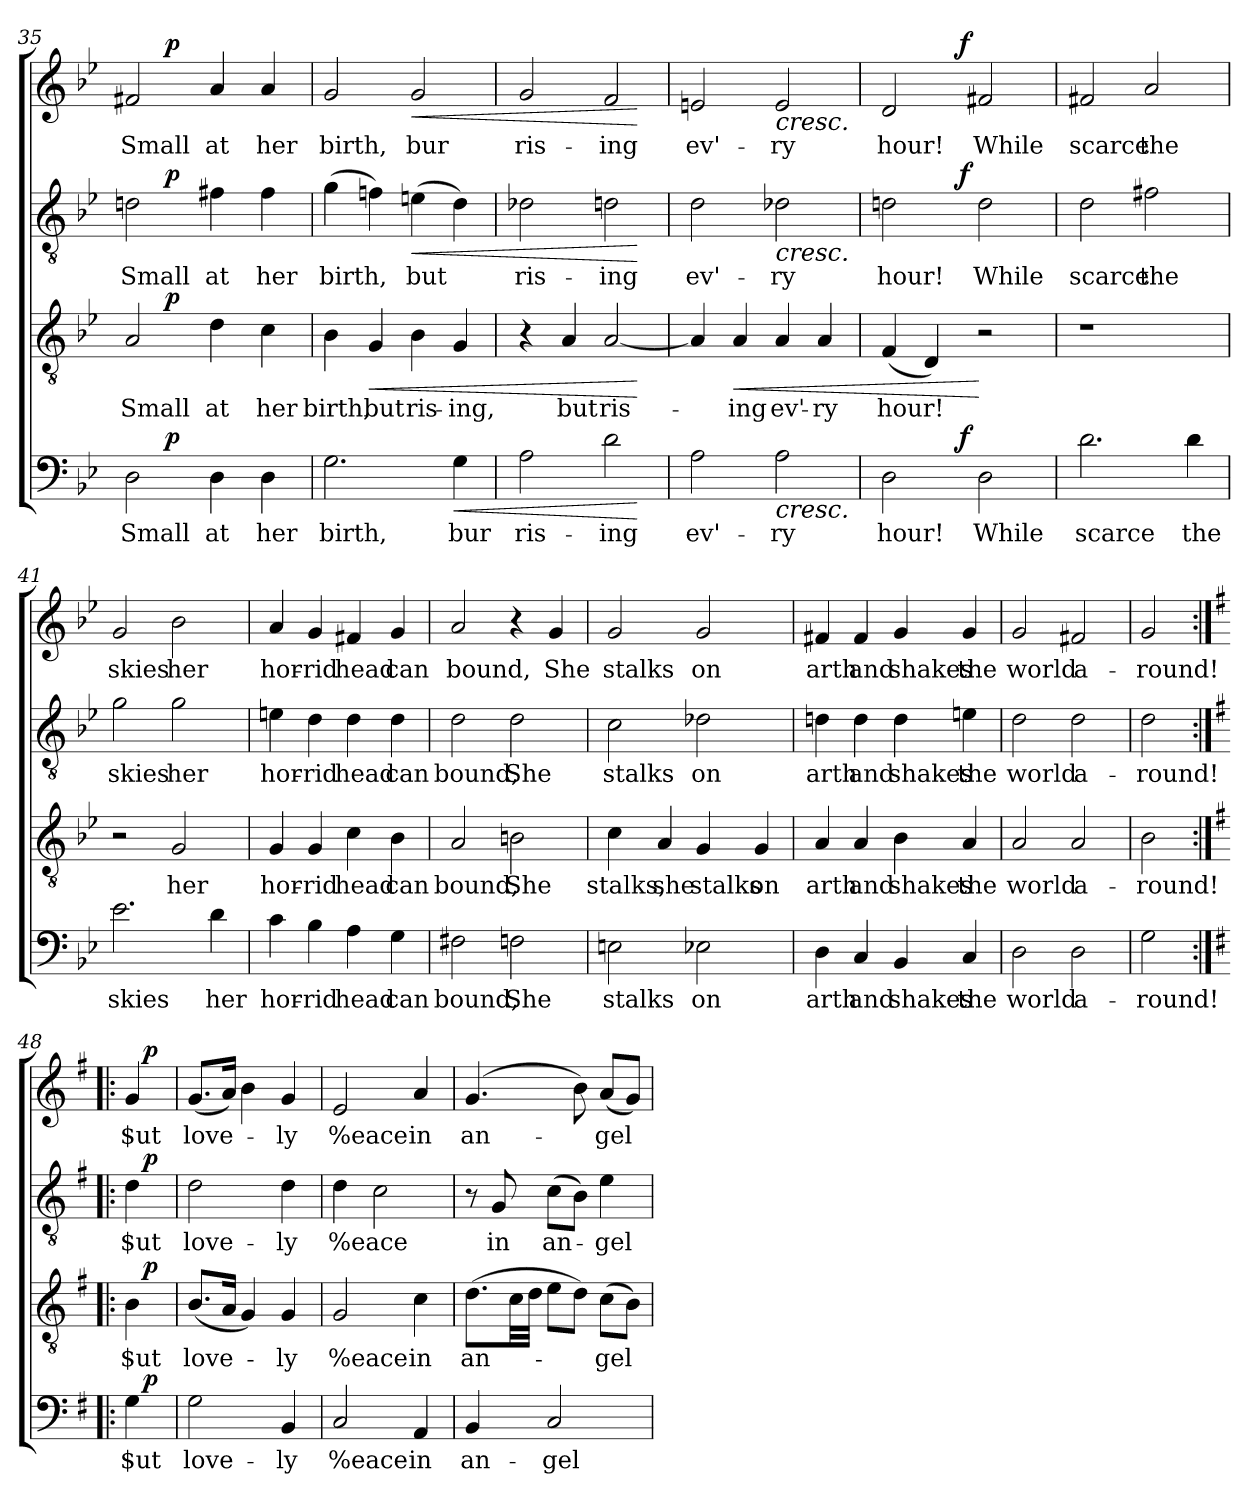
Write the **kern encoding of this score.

**kern	**text	**dynam	**kern	**text	**dynam	**kern	**text	**dynam	**kern	**text	**dynam
*part4	*part4	*part4	*part3	*part3	*part3	*part2	*part2	*part2	*part1	*part1	*part1
*staff4	*staff4	*staff4	*staff3	*staff3	*staff3	*staff2	*staff2	*staff2	*staff1	*staff1	*staff1
*clefF4	*	*	*clefGv2	*	*	*clefGv2	*	*	*clefG2	*	*
*k[b-e-]	*	*	*k[b-e-]	*	*	*k[b-e-]	*	*	*k[b-e-]	*	*
*B-:	*	*	*B-:	*	*	*B-:	*	*	*B-:	*	*
=35	=35	=35	=35	=35	=35	=35	=35	=35	=35	=35	=35
!	!LO:LY:b	!	!	!LO:LY:b	!	!	!LO:LY:b	!	!	!LO:LY:b	!
*^	*	*	*^	*	*	*^	*	*	*^	*	*
2D\	8..ryy	Small	.	2A/	8..ryy	Small	.	2dn\	8..ryy	Small	.	2f#X/	8..ryy	Small	.
!	!	!	!LO:DY:a	!	!	!	!LO:DY:a	!	!	!	!LO:DY:a	!	!	!	!LO:DY:a
.	2ryy	.	p	.	2ryy	.	p	.	2ryy	.	p	.	2ryy	.	p
!	!	!LO:LY:b	!	!	!	!LO:LY:b	!	!	!	!LO:LY:b	!	!	!	!LO:LY:b	!
4D\	.	at	.	4d\	.	at	.	4f#X\	.	at	.	4a/	.	at	.
.	4ryy	.	.	.	4ryy	.	.	.	4ryy	.	.	.	4ryy	.	.
!	!	!LO:LY:b	!	!	!	!LO:LY:b	!	!	!	!LO:LY:b	!	!	!	!LO:LY:b	!
4D\	.	her	.	4c\	.	her	.	4f#\	.	her	.	4a/	.	her	.
.	32ryy	.	.	.	32ryy	.	.	.	32ryy	.	.	.	32ryy	.	.
=36	=36	=36	=36	=36	=36	=36	=36	=36	=36	=36	=36	=36	=36	=36	=36
!	!	!LO:LY:b	!	!	!	!LO:LY:b	!	!	!	!LO:LY:b	!	!	!	!LO:LY:b	!
*v	*v	*	*	*	*	*	*	*v	*v	*	*	*v	*v	*	*
*	*	*	*v	*v	*	*	*	*	*	*	*	*
2.G\	birth,	.	4B-\	birth,	.	(>4g\	birth,	.	2g/	birth,	.
!	!	!	!	!LO:LY:b	!LO:HP:b	!	!	!	!	!	!
.	.	.	4G/	but	<	4fn\)	.	.	.	.	.
!	!	!	!	!LO:LY:b	!	!	!LO:LY:b	!LO:HP:b	!	!LO:LY:b	!LO:HP:b
.	.	.	4B-\	ris-	.	(>4en\	but	<	2g/	bur	<
!	!LO:LY:b	!LO:HP:b	!	!LO:LY:b	!	!	!	!	!	!	!
4G\	bur	<	4G/	-ing,	.	4d\)	.	.	.	.	.
=37	=37	=37	=37	=37	=37	=37	=37	=37	=37	=37	=37
!	!LO:LY:b	!	!	!	!	!	!LO:LY:b	!	!	!LO:LY:b	!
2A\	ris-	.	4r	.	.	2d-X\	ris-	.	2g/	ris-	.
!	!	!	!	!LO:LY:b	!	!	!	!	!	!	!
.	.	.	4A/	but	.	.	.	.	.	.	.
!	!LO:LY:b	!	!	!LO:LY:b	!	!	!LO:LY:b	!	!	!LO:LY:b	!
2d\	-ing	.	[<2A/	ris-	.	2dn\	-ing	.	2f/	-ing	.
.	.	[	.	.	[	.	.	[	.	.	[
!!LO:LB:g=z
=38	=38	=38	=38	=38	=38	=38	=38	=38	=38	=38	=38
!	!LO:LY:b	!	!	!	!	!	!LO:LY:b	!	!	!LO:LY:b	!
2A\	ev'-	.	4A/]	.	.	2d\	ev'-	.	2en/	ev'-	.
!	!	!	!	!LO:LY:b	!LO:HP:b	!	!	!	!	!	!
.	.	.	4A/	-ing	<	.	.	.	.	.	.
!	!LO:LY:b	!LO:HP:b	!	!LO:LY:b	!	!	!LO:LY:b	!LO:HP:b	!	!LO:LY:b	!LO:HP:b
2A\	-ry	<	4A/	ev'-	.	2d-X\	-ry	<	2e/	-ry	<
!	!	!	!	!LO:LY:b	!	!	!	!	!	!	!
.	.	.	4A/	-ry	.	.	.	.	.	.	.
=39	=39	=39	=39	=39	=39	=39	=39	=39	=39	=39	=39
!	!LO:LY:b	!	!	!LO:LY:b	!	!	!LO:LY:b	!	!	!LO:LY:b	!
*^	*	*	*	*	*	*^	*	*	*^	*	*
2D\	4..ryy	hour!	.	(<4F/	hour!	.	2dn\	4..ryy	hour!	.	2d/	4..ryy	hour!	.
.	.	.	.	4D/)	.	.	.	.	.	.	.	.	.	.
!	!	!	!LO:DY:a	!	!	!	!	!	!	!LO:DY:a	!	!	!	!LO:DY:a
.	2ryy	.	f	.	.	.	.	2ryy	.	f	.	2ryy	.	f
!	!	!LO:LY:b	!	!	!	!	!	!	!LO:LY:b	!	!	!	!LO:LY:b	!
2D\	.	While	[	2r	.	[	2d\	.	While	[	2f#X/	.	While	[
.	16ryy	.	.	.	.	.	.	16ryy	.	.	.	16ryy	.	.
=40	=40	=40	=40	=40	=40	=40	=40	=40	=40	=40	=40	=40	=40	=40
!	!	!LO:LY:b	!	!	!	!	!	!	!LO:LY:b	!	!	!	!LO:LY:b	!
*	*	*	*	*	*	*	*v	*v	*	*	*	*	*	*
*v	*v	*	*	*	*	*	*	*	*	*v	*v	*	*
2.d\	scarce	.	1r	.	.	2d\	scarce	.	2f#X/	scarce	.
!	!	!	!	!	!	!	!LO:LY:b	!	!	!LO:LY:b	!
.	.	.	.	.	.	2f#X\	the	.	2a/	the	.
!	!LO:LY:b	!	!	!	!	!	!	!	!	!	!
4d\	the	.	.	.	.	.	.	.	.	.	.
=41	=41	=41	=41	=41	=41	=41	=41	=41	=41	=41	=41
!	!LO:LY:b	!	!	!	!	!	!LO:LY:b	!	!	!LO:LY:b	!
2.e-\	skies	.	2r	.	.	2g\	skies	.	2g/	skies	.
!	!	!	!	!LO:LY:b	!	!	!LO:LY:b	!	!	!LO:LY:b	!
.	.	.	2G/	her	.	2g\	her	.	2b-\	her	.
!	!LO:LY:b	!	!	!	!	!	!	!	!	!	!
4d\	her	.	.	.	.	.	.	.	.	.	.
=42	=42	=42	=42	=42	=42	=42	=42	=42	=42	=42	=42
!	!LO:LY:b	!	!	!LO:LY:b	!	!	!LO:LY:b	!	!	!LO:LY:b	!
4c\	hor-	.	4G/	hor-	.	4en\	hor-	.	4a/	hor-	.
!	!LO:LY:b	!	!	!LO:LY:b	!	!	!LO:LY:b	!	!	!LO:LY:b	!
4B-\	-rid	.	4G/	-rid	.	4d\	-rid	.	4g/	-rid	.
!	!LO:LY:b	!	!	!LO:LY:b	!	!	!LO:LY:b	!	!	!LO:LY:b	!
4A\	head	.	4c\	head	.	4d\	head	.	4f#X/	head	.
!	!LO:LY:b	!	!	!LO:LY:b	!	!	!LO:LY:b	!	!	!LO:LY:b	!
4G\	can	.	4B-\	can	.	4d\	can	.	4g/	can	.
!!LO:LB:g=z
=43	=43	=43	=43	=43	=43	=43	=43	=43	=43	=43	=43
!	!LO:LY:b	!	!	!LO:LY:b	!	!	!LO:LY:b	!	!	!LO:LY:b	!
2F#X\	bound,	.	2A/	bound,	.	2d\	bound,	.	2a/	bound,	.
!	!LO:LY:b	!	!	!LO:LY:b	!	!	!LO:LY:b	!	!	!	!
2Fn\	She	.	2Bn\	She	.	2d\	She	.	4r	.	.
!	!	!	!	!	!	!	!	!	!	!LO:LY:b	!
.	.	.	.	.	.	.	.	.	4g/	She	.
=44	=44	=44	=44	=44	=44	=44	=44	=44	=44	=44	=44
!	!LO:LY:b	!	!	!LO:LY:b	!	!	!LO:LY:b	!	!	!LO:LY:b	!
2En\	stalks	.	4c\	stalks,	.	2c\	stalks	.	2g/	stalks	.
!	!	!	!	!LO:LY:b	!	!	!	!	!	!	!
.	.	.	4A/	she	.	.	.	.	.	.	.
!	!LO:LY:b	!	!	!LO:LY:b	!	!	!LO:LY:b	!	!	!LO:LY:b	!
2E-X\	on	.	4G/	stalks	.	2d-X\	on	.	2g/	on	.
!	!	!	!	!LO:LY:b	!	!	!	!	!	!	!
.	.	.	4G/	on	.	.	.	.	.	.	.
=45	=45	=45	=45	=45	=45	=45	=45	=45	=45	=45	=45
!	!LO:LY:b	!	!	!LO:LY:b	!	!	!LO:LY:b	!	!	!LO:LY:b	!
4D\	arth	.	4A/	arth	.	4dn\	arth	.	4f#X/	arth	.
!	!LO:LY:b	!	!	!LO:LY:b	!	!	!LO:LY:b	!	!	!LO:LY:b	!
4C/	and	.	4A/	and	.	4d\	and	.	4f#/	and	.
!	!LO:LY:b	!	!	!LO:LY:b	!	!	!LO:LY:b	!	!	!LO:LY:b	!
4BB-/	shakes	.	4B-\	shakes	.	4d\	shakes	.	4g/	shakes	.
!	!LO:LY:b	!	!	!LO:LY:b	!	!	!LO:LY:b	!	!	!LO:LY:b	!
4C/	the	.	4A/	the	.	4en\	the	.	4g/	the	.
=46	=46	=46	=46	=46	=46	=46	=46	=46	=46	=46	=46
!	!LO:LY:b	!	!	!LO:LY:b	!	!	!LO:LY:b	!	!	!LO:LY:b	!
2D\	world	.	2A/	world	.	2d\	world	.	2g/	world	.
!	!LO:LY:b	!	!	!LO:LY:b	!	!	!LO:LY:b	!	!	!LO:LY:b	!
2D\	a-	.	2A/	a-	.	2d\	a-	.	2f#X/	a-	.
=47	=47	=47	=47	=47	=47	=47	=47	=47	=47	=47	=47
!	!LO:LY:b	!	!	!LO:LY:b	!	!	!LO:LY:b	!	!	!LO:LY:b	!
2G\	-round!	.	2B-\	-round!	.	2d\	-round!	.	2g/	-round!	.
!!LO:PB:g=z
=48:|!|:	=48:|!|:	=48:|!|:	=48:|!|:	=48:|!|:	=48:|!|:	=48:|!|:	=48:|!|:	=48:|!|:	=48:|!|:	=48:|!|:	=48:|!|:
*k[f#]	*	*	*k[f#]	*	*	*k[f#]	*	*	*k[f#]	*	*
*G:	*	*	*G:	*	*	*G:	*	*	*G:	*	*
!	!	!	!	!	!	!	!	!	!LO:TX:a:i:t=48 Andante sostenuto ed espressivo	!	!
!	!LO:LY:b	!	!	!LO:LY:b	!	!	!LO:LY:b	!	!	!LO:LY:b	!
*^	*	*	*^	*	*	*^	*	*	*^	*	*
4G\	16ryy	$ut	.	4B\	16ryy	$ut	.	4d\	16ryy	$ut	.	4g/	16ryy	$ut	.
!	!	!	!LO:DY:a	!	!	!	!LO:DY:a	!	!	!	!LO:DY:a	!	!	!	!LO:DY:a
.	8.ryy	.	p	.	8.ryy	.	p	.	8.ryy	.	p	.	8.ryy	.	p
=49	=49	=49	=49	=49	=49	=49	=49	=49	=49	=49	=49	=49	=49	=49	=49
!	!	!LO:LY:b	!	!	!	!LO:LY:b	!	!	!	!LO:LY:b	!	!	!	!LO:LY:b	!
*v	*v	*	*	*	*	*	*	*v	*v	*	*	*v	*v	*	*
*	*	*	*v	*v	*	*	*	*	*	*	*	*
2G\	love-	.	(<8.B/L	love-	.	2d\	love-	.	(>8.g/L	love-	.
.	.	.	16A/Jk	.	.	.	.	.	16a/Jk)	.	.
.	.	.	4G/)	.	.	.	.	.	4b\	.	.
!	!LO:LY:b	!	!	!LO:LY:b	!	!	!LO:LY:b	!	!	!LO:LY:b	!
4BB/	-ly	.	4G/	-ly	.	4d\	-ly	.	4g/	-ly	.
=50	=50	=50	=50	=50	=50	=50	=50	=50	=50	=50	=50
!	!LO:LY:b	!	!	!LO:LY:b	!	!	!LO:LY:b	!	!	!LO:LY:b	!
2C/	%eace	.	2G/	%eace	.	4d\	%eace	.	2e/	%eace	.
.	.	.	.	.	.	2c\	.	.	.	.	.
!	!LO:LY:b	!	!	!LO:LY:b	!	!	!	!	!	!LO:LY:b	!
4AA/	in	.	4c\	in	.	.	.	.	4a/	in	.
=51	=51	=51	=51	=51	=51	=51	=51	=51	=51	=51	=51
!	!LO:LY:b	!	!	!LO:LY:b	!	!	!	!	!	!LO:LY:b	!
4BB/	an-	.	(>8.d\L	an-	.	8r	.	.	(4.g/	an-	.
!	!	!	!	!	!	!	!LO:LY:b	!	!	!	!
.	.	.	.	.	.	8G/	in	.	.	.	.
.	.	.	32c\LL	.	.	.	.	.	.	.	.
.	.	.	32d\JJJ	.	.	.	.	.	.	.	.
!	!LO:LY:b	!	!	!	!	!	!LO:LY:b	!	!	!	!
2C/	-gel	.	8e\L	.	.	(>8c\L	an-	.	.	.	.
.	.	.	8d\J)	.	.	8B\J)	.	.	8b\)	.	.
!	!	!	!	!LO:LY:b	!	!	!LO:LY:b	!	!	!LO:LY:b	!
.	.	.	(>8c\L	-gel	.	4e\	-gel	.	(<8a/L	-gel	.
.	.	.	8B\J)	.	.	.	.	.	8g/J)	.	.
=	=	=	=	=	=	=	=	=	=	=	=
*-	*-	*-	*-	*-	*-	*-	*-	*-	*-	*-	*-
